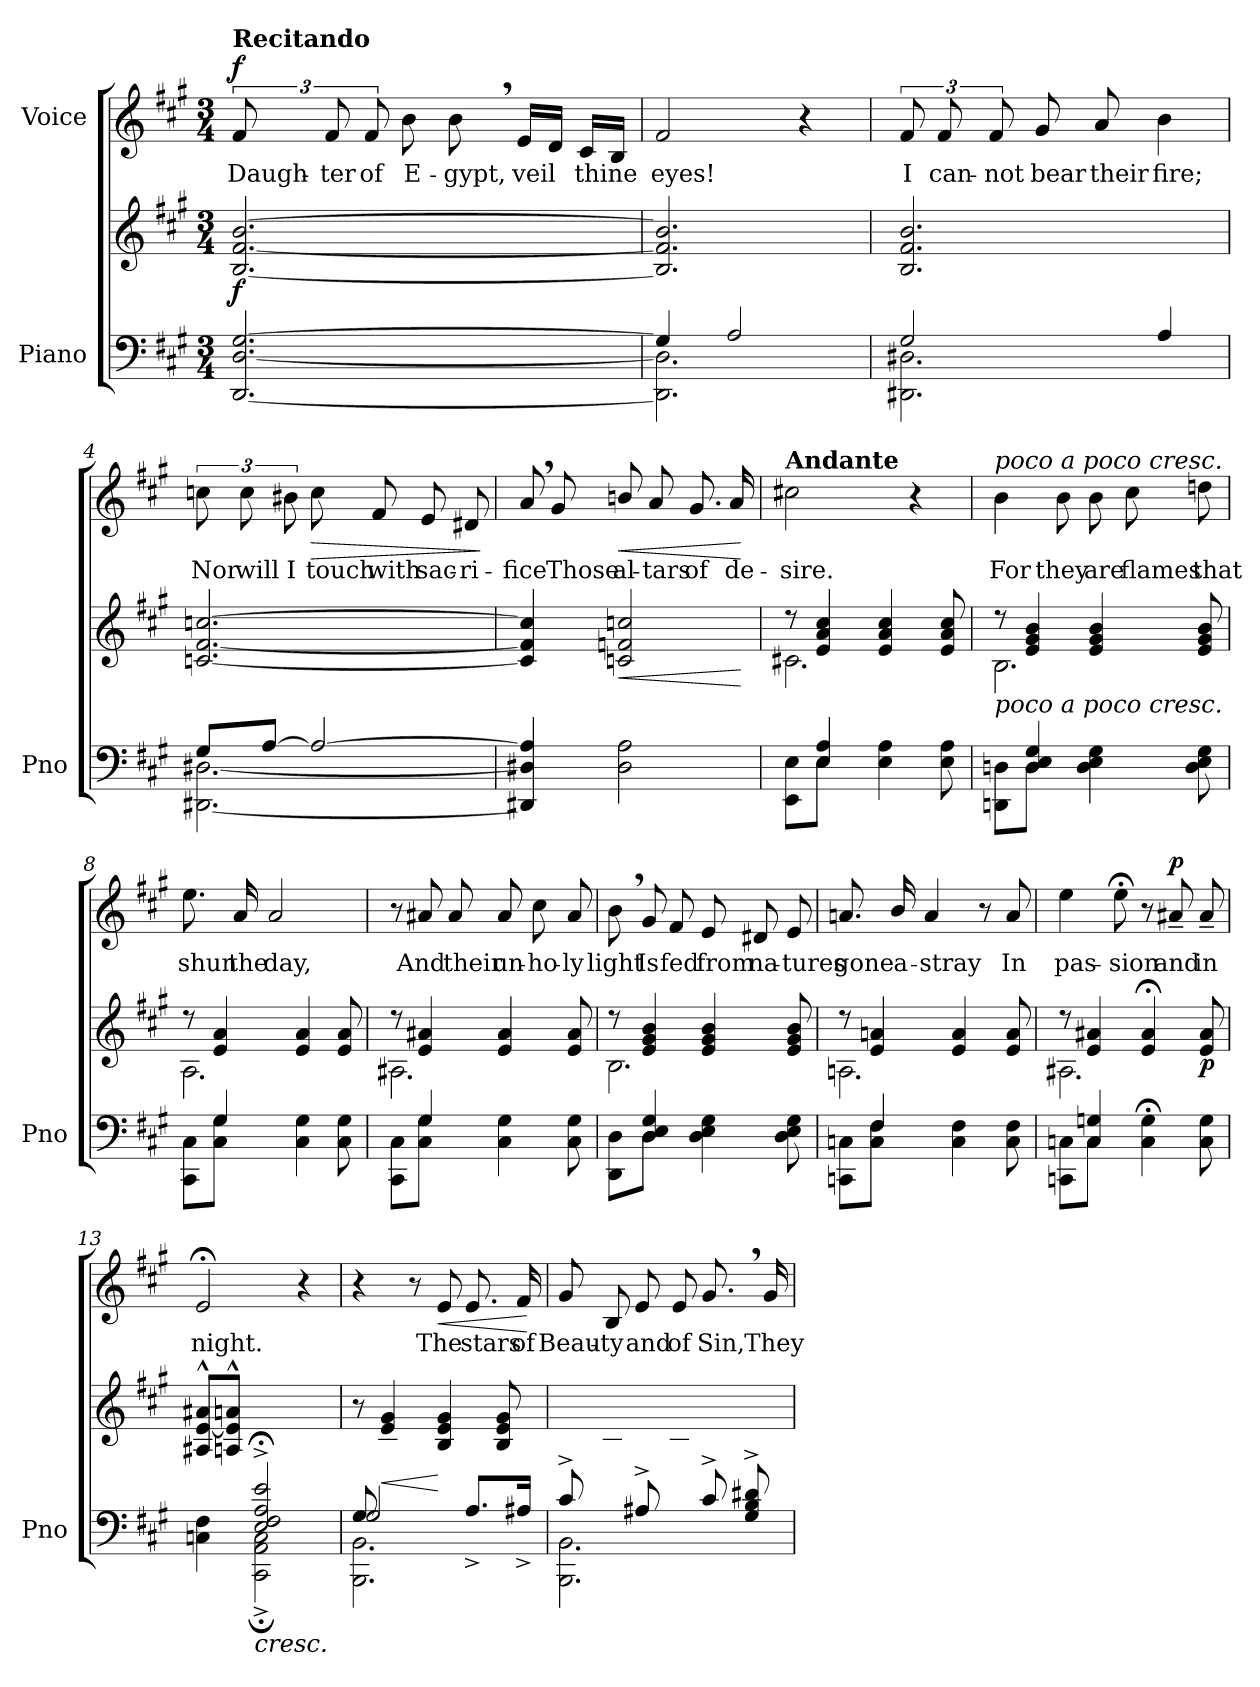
**kern	**kern	**dynam	**kern	**text	**dynam
*part2	*part2	*part2	*part1	*part1	*part1
*staff3	*staff2	*staff2/3	*staff1	*staff1	*staff1
*I"Piano	*	*	*I"Voice	*	*
*I'Pno	*	*	*	*	*
*clefF4	*clefG2	*	*clefG2	*	*
*k[f#c#g#]	*k[f#c#g#]	*	*k[f#c#g#]	*	*
*M3/4	*M3/4	*	*M3/4	*	*
=1	=1	=1	=1	=1	=1
!	!	!	!LO:TX:a:B:t=Recitando	!	!
!	!	!LO:DY:b	!	!LO:LY:b	!LO:DY:a
[<2.DD/ [<2.D/ [2.G#/	[2.B/ [>2.f#/ [2.b/	f	12f#/	Daugh-	f
!	!	!	!	!LO:LY:b	!
.	.	.	12f#/	-ter	.
!	!	!	!	!LO:LY:b	!
.	.	.	12f#/	of	.
!	!	!	!	!LO:LY:b	!
.	.	.	8b\	E-	.
!	!	!	!	!LO:LY:b	!
.	.	.	8b,\	-gypt,	.
!	!	!	!	!LO:LY:b	!
.	.	.	16e/LL	veil	.
.	.	.	16d/JJ	.	.
!	!	!	!	!LO:LY:b	!
.	.	.	16c#/LL	thine	.
.	.	.	16B/JJ	.	.
=2	=2	=2	=2	=2	=2
*^	*	*	*	*	*
!	!	!	!	!	!LO:LY:b	!
4G#/]	2.DD\] 2.D\]	2.B/] 2.f#/] 2.b/]	.	2f#/	eyes!	.
2A/	.	.	.	.	.	.
.	.	.	.	4r	.	.
=3	=3	=3	=3	=3	=3	=3
!	!	!	!	!	!LO:LY:b	!
2G#/	2.DD#X\ 2.D#X\	2.B/ 2.f#/ 2.b/	.	12f#/	I	.
!	!	!	!	!	!LO:LY:b	!
.	.	.	.	12f#/	can-	.
!	!	!	!	!	!LO:LY:b	!
.	.	.	.	12f#/	-not	.
!	!	!	!	!	!LO:LY:b	!
.	.	.	.	8g#/	bear	.
!	!	!	!	!	!LO:LY:b	!
.	.	.	.	8a/	their	.
!	!	!	!	!	!LO:LY:b	!
4A/	.	.	.	4b\	fire;	.
!!LO:LB:g=z
=4	=4	=4	=4	=4	=4	=4
!	!	!	!	!	!LO:LY:b	!
8G#/L	[2.DD#X\ [2.D#X\	[2.cn/ [2.f#/ [2.ccn/	.	12ccn\	Nor	.
!	!	!	!	!	!LO:LY:b	!
.	.	.	.	12cc\	will	.
[8A/J	.	.	.	.	.	.
!	!	!	!	!	!LO:LY:b	!
.	.	.	.	12b#X\	I	.
!	!	!	!	!	!LO:LY:b	!LO:HP:b
2A/_	.	.	.	8cc\	touch	>
!	!	!	!	!	!LO:LY:b	!
.	.	.	.	8f#/	with	.
!	!	!	!	!	!LO:LY:b	!
.	.	.	.	8e/	sac-	.
!	!	!	!	!	!LO:LY:b	!
.	.	.	.	8d#X/	-ri-	.
*v	*v	*	*	*	*	*
.	.	.	.	.	]
=5	=5	=5	=5	=5	=5
!	!	!	!	!LO:LY:b	!
4DD#X/] 4D#X/] 4A/]	4cn/] 4f#/] 4ccn/]	.	8a,/	-fice	.
!	!	!	!	!LO:LY:b	!
.	.	.	8g#/	Those	.
!	!	!LO:HP:b	!	!LO:LY:b	!LO:HP:b
2D#\ 2A\	2c/ 2fn/ 2cc/	<	8bn/	al-	<
!	!	!	!	!LO:LY:b	!
.	.	.	8a/	-tars	.
!	!	!	!	!LO:LY:b	!
.	.	.	8.g#/	of	.
!	!	!	!	!LO:LY:b	!
.	.	.	16a/	de-	.
.	.	[	.	.	[
=6	=6	=6	=6	=6	=6
*^	*^	*	*	*	*
!	!	!	!	!	!LO:TX:a:B:t=Andante	!	!
!	!	!	!	!	!	!LO:LY:b	!
8ryy	8EE\ 8E\L	8r	2.c#X\	.	2cc#X\	-sire.	.
4E/ 4A/	8E\J	4e/ 4a/ 4cc#/	.	.	.	.	.
.	2ryy	.	.	.	.	.	.
4E\ 4A\	.	4e/ 4a/ 4cc#/	.	.	.	.	.
.	.	.	.	.	4r	.	.
8E\ 8A\	.	8e/ 8a/ 8cc#/	.	.	.	.	.
!!LO:LB:g=z
=7	=7	=7	=7	=7	=7	=7	=7
!	!	!	!	!	!LO:TX:a:i:t=poco  a  poco cresc.	!	!
!	!	!LO:TX:b:i:t=poco  a  poco  cresc.	!	!	!	!	!
!	!	!	!	!	!	!LO:LY:b	!
8ryy	8DDn\ 8Dn\L	8r	2.B\	.	4b\	For	.
4D/ 4E/ 4G#/	8D\J	4e/ 4g#/ 4b/	.	.	.	.	.
!	!	!	!	!	!	!LO:LY:b	!
.	2ryy	.	.	.	8b\	they	.
!	!	!	!	!	!	!LO:LY:b	!
4D\ 4E\ 4G#\	.	4e/ 4g#/ 4b/	.	.	8b\	are	.
!	!	!	!	!	!	!LO:LY:b	!
.	.	.	.	.	8cc#\	flames	.
!	!	!	!	!	!	!LO:LY:b	!
8D\ 8E\ 8G#\	.	8e/ 8g#/ 8b/	.	.	8ddn\	that	.
=8	=8	=8	=8	=8	=8	=8	=8
!	!	!	!	!	!	!LO:LY:b	!
8ryy	8CC#\ 8C#\L	8r	2.A\	.	8.ee\	shun	.
4G#/	8C#\ 8G#\J	4e/ 4a/	.	.	.	.	.
!	!	!	!	!	!	!LO:LY:b	!
.	.	.	.	.	16a/	the	.
!	!	!	!	!	!	!LO:LY:b	!
.	2ryy	.	.	.	2a/	day,	.
4C#\ 4G#\	.	4e/ 4a/	.	.	.	.	.
8C#\ 8G#\	.	8e/ 8a/	.	.	.	.	.
=9	=9	=9	=9	=9	=9	=9	=9
8ryy	8CC#\ 8C#\L	8r	2.A#X\	.	8r	.	.
!	!	!	!	!	!	!LO:LY:b	!
4G#/	8C#\ 8G#\J	4e/ 4a#X/	.	.	8a#X/	And	.
!	!	!	!	!	!	!LO:LY:b	!
.	2ryy	.	.	.	8a#/	their	.
!	!	!	!	!	!	!LO:LY:b	!
4C#\ 4G#\	.	4e/ 4a#/	.	.	8a#/	un-	.
!	!	!	!	!	!	!LO:LY:b	!
.	.	.	.	.	8cc#\	-ho-	.
!	!	!	!	!	!	!LO:LY:b	!
8C#\ 8G#\	.	8e/ 8a#/	.	.	8a#/	-ly	.
!!LO:PB:g=z
=10	=10	=10	=10	=10	=10	=10	=10
!	!	!	!	!	!	!LO:LY:b	!
8ryy	8DD\ 8D\L	8r	2.B\	.	8b,\	light	.
!	!	!	!	!	!	!LO:LY:b	!
4D/ 4E/ 4G#/	8D\J	4e/ 4g#/ 4b/	.	.	8g#/	Is	.
!	!	!	!	!	!	!LO:LY:b	!
.	2ryy	.	.	.	8f#/	fed	.
!	!	!	!	!	!	!LO:LY:b	!
4D\ 4E\ 4G#\	.	4e/ 4g#/ 4b/	.	.	8e/	from	.
!	!	!	!	!	!	!LO:LY:b	!
.	.	.	.	.	8d#X/	na-	.
!	!	!	!	!	!	!LO:LY:b	!
8D\ 8E\ 8G#\	.	8e/ 8g#/ 8b/	.	.	8e/	-tures	.
=11	=11	=11	=11	=11	=11	=11	=11
!	!	!	!	!	!	!LO:LY:b	!
8ryy	8CCn\ 8Cn\L	8r	2.An\	.	8.an/	gone	.
4F#/	8C\ 8F#\J	4e/ 4an/	.	.	.	.	.
!	!	!	!	!	!	!LO:LY:b	!
.	.	.	.	.	16b/	a-	.
!	!	!	!	!	!	!LO:LY:b	!
.	2ryy	.	.	.	4a/	-stray	.
4C\ 4F#\	.	4e/ 4a/	.	.	.	.	.
.	.	.	.	.	8r	.	.
!	!	!	!	!	!	!LO:LY:b	!
8C\ 8F#\	.	8e/ 8a/	.	.	8a/	In	.
=12	=12	=12	=12	=12	=12	=12	=12
!	!	!	!	!	!	!LO:LY:b	!
8ryy	8CCn\ 8Cn\L	8r	2.A#X\	.	4ee\	pas-	.
4C/ 4Gn/	8C\J	4e/ 4a#X/	.	.	.	.	.
!	!	!	!	!	!	!LO:LY:b	!
.	2ryy	.	.	.	8ee;<\	-sion	.
4C\;< 4G\;<	.	4e/;< 4a#/;<	.	.	8r	.	.
!	!	!	!	!	!	!LO:LY:b	!LO:DY:a
.	.	.	.	.	8a#X~>/	and	p
!	!	!	!	!LO:DY:b	!	!LO:LY:b	!
8C\ 8G\	.	8e/ 8a#/	.	p	8a#~>/	in	.
*	*	*v	*v	*	*	*	*
!!LO:LB:g=z
=13	=13	=13	=13	=13	=13	=13
!	!	!	!	!	!LO:LY:b	!
4ryy	4Cn\ 4F#\	8A#X/^^ [<8e/^^ 8a#X/^^L	.	2e;</	night.	.
.	.	8An/^^ 8e/]^^ 8an/^^J	.	.	.	.
!	!	!	!LO:HP:b=2	!	!	!
2E/;<^> 2F#/;<^> 2A/;<^> 2e/;<^>	2CC#\;^< 2AA\;^< 2C\;^<	2ryy	<	.	.	.
.	.	.	.	4r	.	.
*v	*v	*	*	*	*	*
=14	=14	=14	=14	=14	=14
!LO:N:head=open	!	!	!	!	!
*^	*^	*	*	*	*
*	*^	*	*	*	*	*	*
8G#/L	2G#/	2.BBB\ 2.BB\	8r	8ryy	.	4r	.	.
!	!	!	!	!	!LO:HP:b	!	!	!
2ryy	.	.	4e/ 4g#/	8B\J	<	.	.	.
.	.	.	.	2ryy	.	8r	.	.
!	!	!	!	!	!	!	!LO:LY:b	!LO:HP:b
.	.	.	4B/ 4e/ 4g#/	.	[	8e/	The	<
!	!	!	!	!	!	!	!LO:LY:b	!
.	8.A^/L	.	.	.	.	8.e/	stars	.
8ryy	.	.	8B/ 8e/ 8g#/	.	[	.	.	.
!	!	!	!	!	!	!	!LO:LY:b	!
.	16A#X^/Jk	.	.	.	.	16f#/	of	.
*v	*v	*v	*	*	*	*	*	*
*	*v	*v	*	*	*	*
.	.	.	.	.	[
=15	=15	=15	=15	=15	=15
*^	*	*	*	*	*
!	!	!	!	!	!LO:LY:b	!
8c#^>/L	2.BBB\ 2.BB\	8ryy	.	8g#/	Beau-	.
!	!	!	!	!	!LO:LY:b	!
8ryy	.	8B/^> 8e/^> 8a/^>J	.	8B/	-ty	.
!	!	!	!	!	!LO:LY:b	!
8A#X^>/L	.	8ryy	.	8e/	and	.
!	!	!	!	!	!LO:LY:b	!
8ryy	.	8B/^> 8e/^> 8g#/^>J	.	8e/	of	.
!	!	!	!	!	!LO:LY:b	!
8c#^>/L	.	4ryy	.	8.g#,/	Sin,	.
8G#/^> 8B/^> 8d#X/^>J	.	.	.	.	.	.
!	!	!	!	!	!LO:LY:b	!
.	.	.	.	16g#/	They	.
*v	*v	*	*	*	*	*
=	=	=	=	=	=
*-	*-	*-	*-	*-	*-
